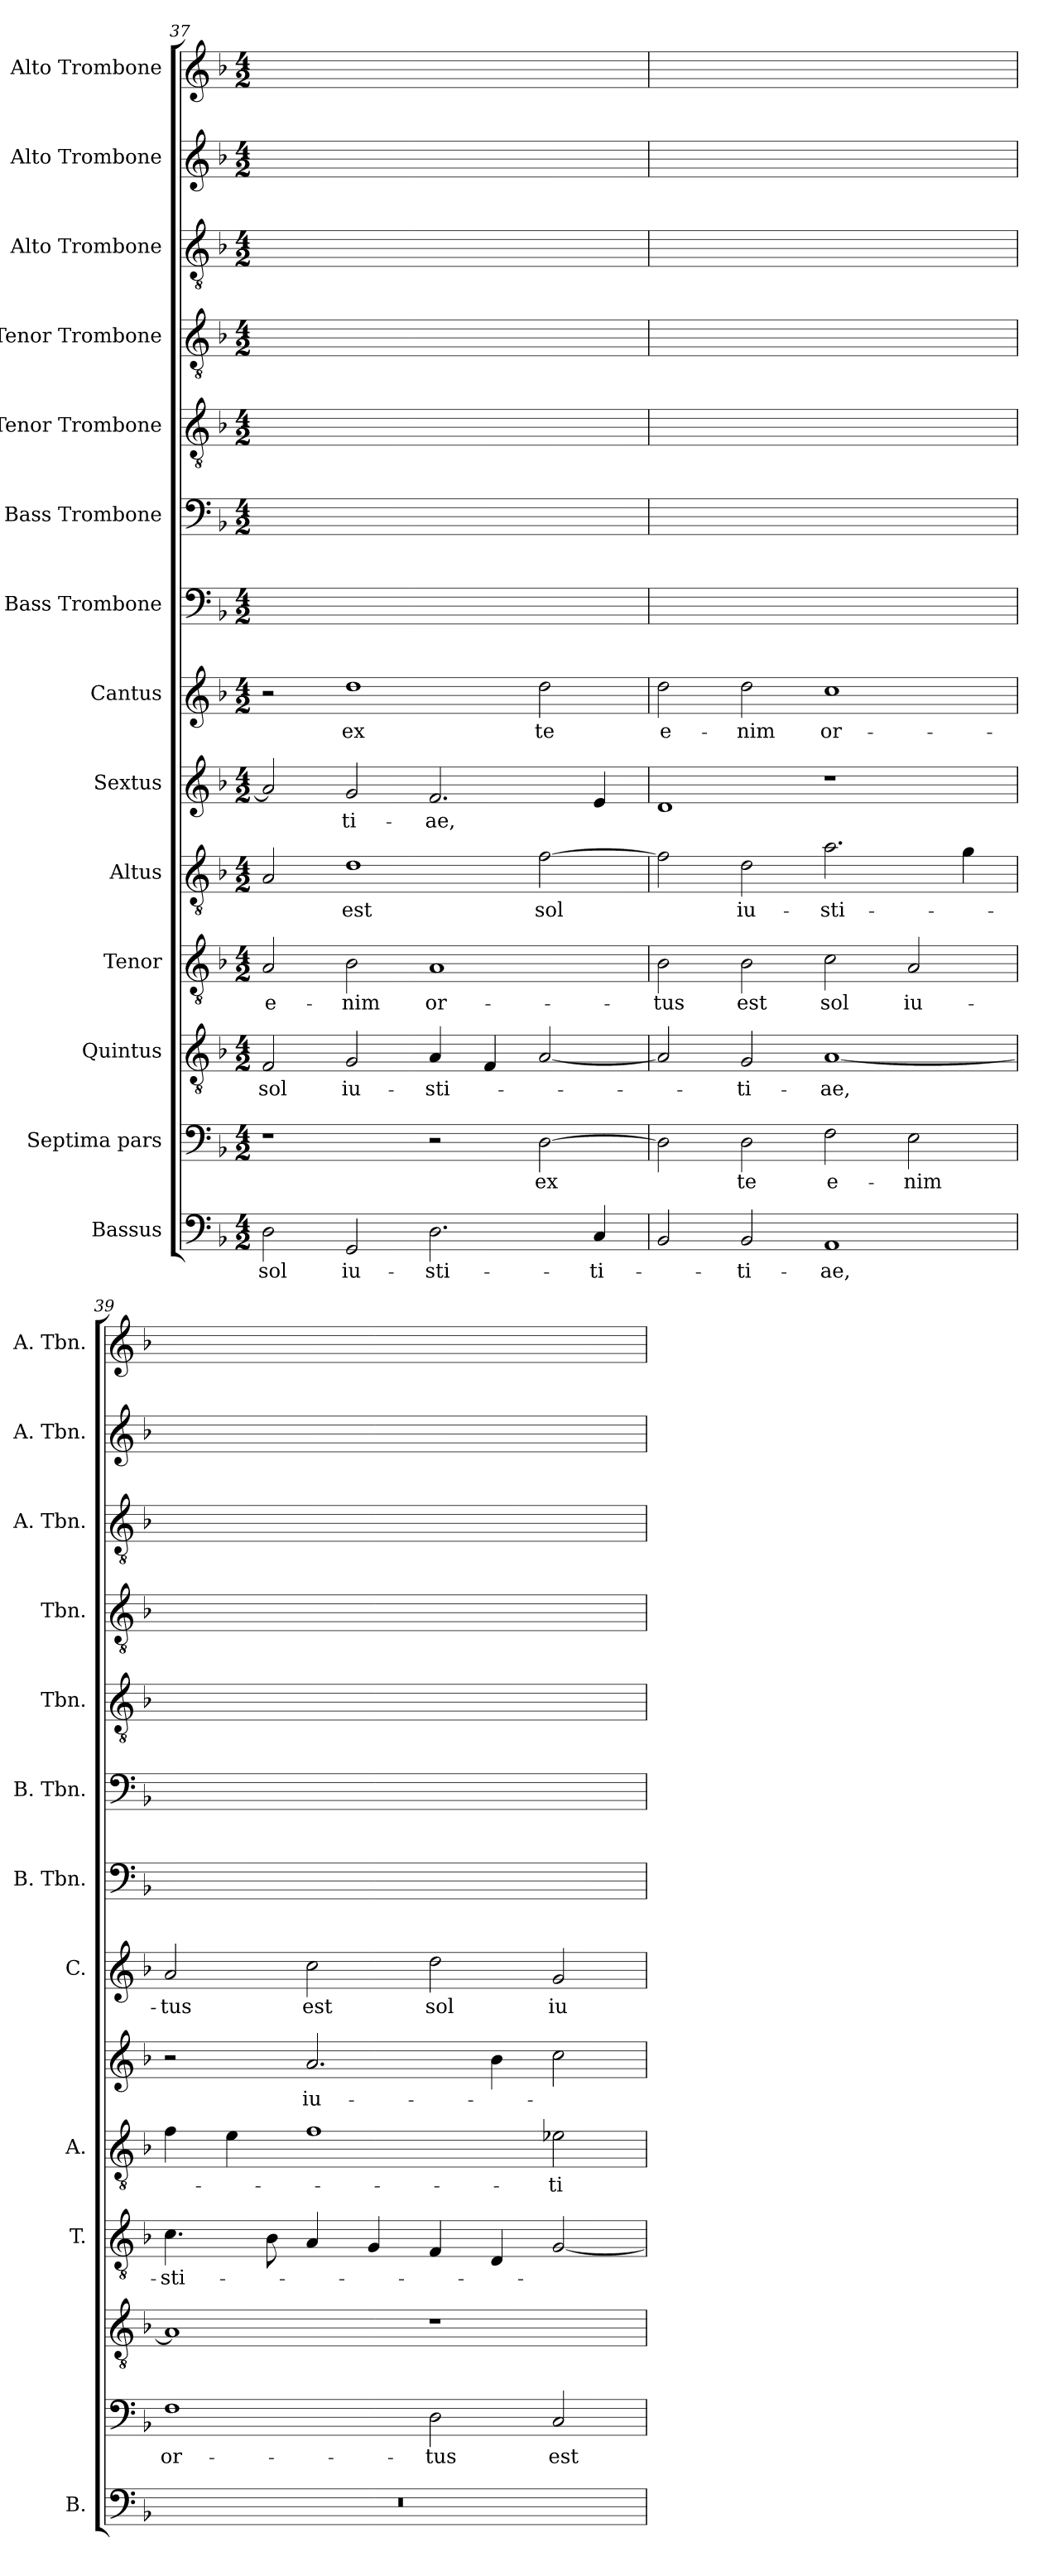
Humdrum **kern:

**kern	**text	**kern	**text	**kern	**text	**kern	**text	**kern	**text	**kern	**text	**kern	**text	**kern	**text	**kern	**text	**kern	**text	**kern	**text	**kern	**text	**kern	**text	**kern	**text
*part14	*part14	*part13	*part13	*part12	*part12	*part11	*part11	*part10	*part10	*part9	*part9	*part8	*part8	*part7	*part7	*part6	*part6	*part5	*part5	*part4	*part4	*part3	*part3	*part2	*part2	*part1	*part1
*staff14	*staff14	*staff13	*staff13	*staff12	*staff12	*staff11	*staff11	*staff10	*staff10	*staff9	*staff9	*staff8	*staff8	*staff7	*staff7	*staff6	*staff6	*staff5	*staff5	*staff4	*staff4	*staff3	*staff3	*staff2	*staff2	*staff1	*staff1
*I"Bassus	*	*I"Septima pars	*	*I"Quintus	*	*I"Tenor	*	*I"Altus	*	*I"Sextus	*	*I"Cantus	*	*I"Bass Trombone	*	*I"Bass Trombone	*	*I"Tenor Trombone	*	*I"Tenor Trombone	*	*I"Alto Trombone	*	*I"Alto Trombone	*	*I"Alto Trombone	*
*I'B.	*	*	*	*	*	*I'T.	*	*I'A.	*	*	*	*I'C.	*	*I'B. Tbn.	*	*I'B. Tbn.	*	*I'Tbn.	*	*I'Tbn.	*	*I'A. Tbn.	*	*I'A. Tbn.	*	*I'A. Tbn.	*
*clefF4	*	*clefF4	*	*clefGv2	*	*clefGv2	*	*clefGv2	*	*clefG2	*	*clefG2	*	*clefF4	*	*clefF4	*	*clefGv2	*	*clefGv2	*	*clefGv2	*	*clefG2	*	*clefG2	*
*	*	*	*	*ITrd7c12	*	*ITrd7c12	*	*ITrd7c12	*	*	*	*	*	*	*	*	*	*	*	*	*	*	*	*	*	*	*
*k[b-]	*	*k[b-]	*	*k[b-]	*	*k[b-]	*	*k[b-]	*	*k[b-]	*	*k[b-]	*	*k[b-]	*	*k[b-]	*	*k[b-]	*	*k[b-]	*	*k[b-]	*	*k[b-]	*	*k[b-]	*
*d:	*	*d:	*	*d:	*	*d:	*	*d:	*	*d:	*	*d:	*	*d:	*	*d:	*	*d:	*	*d:	*	*d:	*	*d:	*	*d:	*
*M4/2	*	*M4/2	*	*M4/2	*	*M4/2	*	*M4/2	*	*M4/2	*	*M4/2	*	*M4/2	*	*M4/2	*	*M4/2	*	*M4/2	*	*M4/2	*	*M4/2	*	*M4/2	*
=37	=37	=37	=37	=37	=37	=37	=37	=37	=37	=37	=37	=37	=37	=37	=37	=37	=37	=37	=37	=37	=37	=37	=37	=37	=37	=37	=37
!	!LO:LY:b	!	!	!	!LO:LY:b	!	!LO:LY:b	!	!	!	!	!	!	!	!	!	!	!	!	!	!	!	!	!	!	!	!
2D\	sol	1r	.	2FF/	sol	2AA/	e-	2AA/	.	2a/]	.	2r	.	2D\yy	sol	1ryy	.	2FF/yy	sol	2AA/yy	e-	2AA/yy	.	2a/yy]	.	2ryy	.
!	!LO:LY:b	!	!	!	!LO:LY:b	!	!LO:LY:b	!	!LO:LY:b	!	!LO:LY:b	!	!LO:LY:b	!	!	!	!	!	!	!	!	!	!	!	!	!	!
2GG/	iu-	.	.	2GG/	iu-	2BB-\	-nim	1D	est	2g/	-ti-	1dd	ex	2GG/yy	iu-	.	.	2GG/yy	iu-	2BB-/yy	-nim	1Dyy	est	2g/yy	-ti-	1ddyy	ex
!	!LO:LY:b	!	!	!	!LO:LY:b	!	!LO:LY:b	!	!	!	!LO:LY:b	!	!	!	!	!	!	!	!	!	!	!	!	!	!	!	!
2.D\	-sti-	2r	.	4AA/	-sti-	1AA	or-	.	.	2.f/	-ae,	.	.	2.D\yy	-sti-	2ryy	.	4AA/yy	-sti-	1AAyy	or-	.	.	2.f/yy	-ae,	.	.
.	.	.	.	4FF/	.	.	.	.	.	.	.	.	.	.	.	.	.	4FF/yy	.	.	.	.	.	.	.	.	.
!	!	!	!LO:LY:b	!	!	!	!	!	!LO:LY:b	!	!	!	!LO:LY:b	!	!	!	!	!	!	!	!	!	!	!	!	!	!
.	.	[>2D\	ex	[<2AA/	.	.	.	[>2F\	sol	.	.	2dd\	te	.	.	[>2D\yy	ex	[<2AA/yy	.	.	.	[<2F/yy	sol	.	.	2dd\yy	te
!	!LO:LY:b	!	!	!	!	!	!	!	!	!	!	!	!	!	!	!	!	!	!	!	!	!	!	!	!	!	!
4C/	-ti-	.	.	.	.	.	.	.	.	4e/	.	.	.	4C/yy	-ti-	.	.	.	.	.	.	.	.	4e/yy	.	.	.
=38	=38	=38	=38	=38	=38	=38	=38	=38	=38	=38	=38	=38	=38	=38	=38	=38	=38	=38	=38	=38	=38	=38	=38	=38	=38	=38	=38
!	!	!	!	!	!	!	!LO:LY:b	!	!	!	!	!	!LO:LY:b	!	!	!	!	!	!	!	!	!	!	!	!	!	!
2BB-/	.	2D\]	.	2AA/]	.	2BB-\	-tus	2F\]	.	1d	.	2dd\	e-	2BB-/yy	.	2D\yy]	.	2AA/yy]	.	2BB-/yy	-tus	2F/yy]	.	1dyy	.	2dd\yy	e-
!	!LO:LY:b	!	!LO:LY:b	!	!LO:LY:b	!	!LO:LY:b	!	!LO:LY:b	!	!	!	!LO:LY:b	!	!	!	!	!	!	!	!	!	!	!	!	!	!
2BB-/	-ti-	2D\	te	2GG/	-ti-	2BB-\	est	2D\	iu-	.	.	2dd\	-nim	2BB-/yy	-ti-	2D\yy	te	2GG/yy	-ti-	2BB-/yy	est	2D/yy	iu-	.	.	2dd\yy	-nim
!	!LO:LY:b	!	!LO:LY:b	!	!LO:LY:b	!	!LO:LY:b	!	!LO:LY:b	!	!	!	!LO:LY:b	!	!	!	!	!	!	!	!	!	!	!	!	!	!
1AA	-ae,	2F\	e-	[<1AA	-ae,	2C\	sol	2.A\	-sti-	1r	.	1cc	or-	1AAyy	-ae,	2F\yy	e-	[<1AAyy	-ae,	2C/yy	sol	2.A/yy	-sti-	1ryy	.	1ccyy	or-
!	!	!	!LO:LY:b	!	!	!	!LO:LY:b	!	!	!	!	!	!	!	!	!	!	!	!	!	!	!	!	!	!	!	!
.	.	2E\	-nim	.	.	2AA/	iu-	.	.	.	.	.	.	.	.	2E\yy	-nim	.	.	2AA/yy	iu-	.	.	.	.	.	.
.	.	.	.	.	.	.	.	4G\	.	.	.	.	.	.	.	.	.	.	.	.	.	4G/yy	.	.	.	.	.
=39	=39	=39	=39	=39	=39	=39	=39	=39	=39	=39	=39	=39	=39	=39	=39	=39	=39	=39	=39	=39	=39	=39	=39	=39	=39	=39	=39
!LO:N:vis=1	!	!	!LO:LY:b	!	!	!	!LO:LY:b	!	!	!	!	!	!LO:LY:b	!	!	!	!	!	!	!	!	!	!	!	!	!	!
0r	.	1F	or-	1AA]	.	4.C\	-sti-	4F\	.	2r	.	2a/	-tus	0ryy	.	1Fyy	or-	1AAyy]	.	4.C/yy	-sti-	4F/yy	.	2ryy	.	2a/yy	-tus
.	.	.	.	.	.	.	.	4E\	.	.	.	.	.	.	.	.	.	.	.	.	.	4E/yy	.	.	.	.	.
.	.	.	.	.	.	8BB-\	.	.	.	.	.	.	.	.	.	.	.	.	.	8BB-/yy	.	.	.	.	.	.	.
!	!	!	!	!	!	!	!	!	!	!	!LO:LY:b	!	!LO:LY:b	!	!	!	!	!	!	!	!	!	!	!	!	!	!
.	.	.	.	.	.	4AA/	.	1F	.	2.a/	iu-	2cc\	est	.	.	.	.	.	.	4AA/yy	.	1Fyy	.	2.a/yy	iu-	2cc\yy	est
.	.	.	.	.	.	4GG/	.	.	.	.	.	.	.	.	.	.	.	.	.	4GG/yy	.	.	.	.	.	.	.
!	!	!	!LO:LY:b	!	!	!	!	!	!	!	!	!	!LO:LY:b	!	!	!	!	!	!	!	!	!	!	!	!	!	!
.	.	2D\	-tus	1r	.	4FF/	.	.	.	.	.	2dd\	sol	.	.	2D\yy	-tus	1ryy	.	4FF/yy	.	.	.	.	.	2dd\yy	sol
.	.	.	.	.	.	4DD/	.	.	.	4b-\	.	.	.	.	.	.	.	.	.	4DD/yy	.	.	.	4b-\yy	.	.	.
!	!	!	!LO:LY:b	!	!	!	!	!	!LO:LY:b	!	!	!	!LO:LY:b	!	!	!	!	!	!	!	!	!	!	!	!	!	!
.	.	2C/	est	.	.	[<2GG/	.	2E-X\	-ti-	2cc\	.	2g/	iu-	.	.	2C/yy	est	.	.	[<2GG/yy	.	2E-/yy	-ti-	2cc\yy	.	2g/yy	iu-
=	=	=	=	=	=	=	=	=	=	=	=	=	=	=	=	=	=	=	=	=	=	=	=	=	=	=	=
*-	*-	*-	*-	*-	*-	*-	*-	*-	*-	*-	*-	*-	*-	*-	*-	*-	*-	*-	*-	*-	*-	*-	*-	*-	*-	*-	*-
